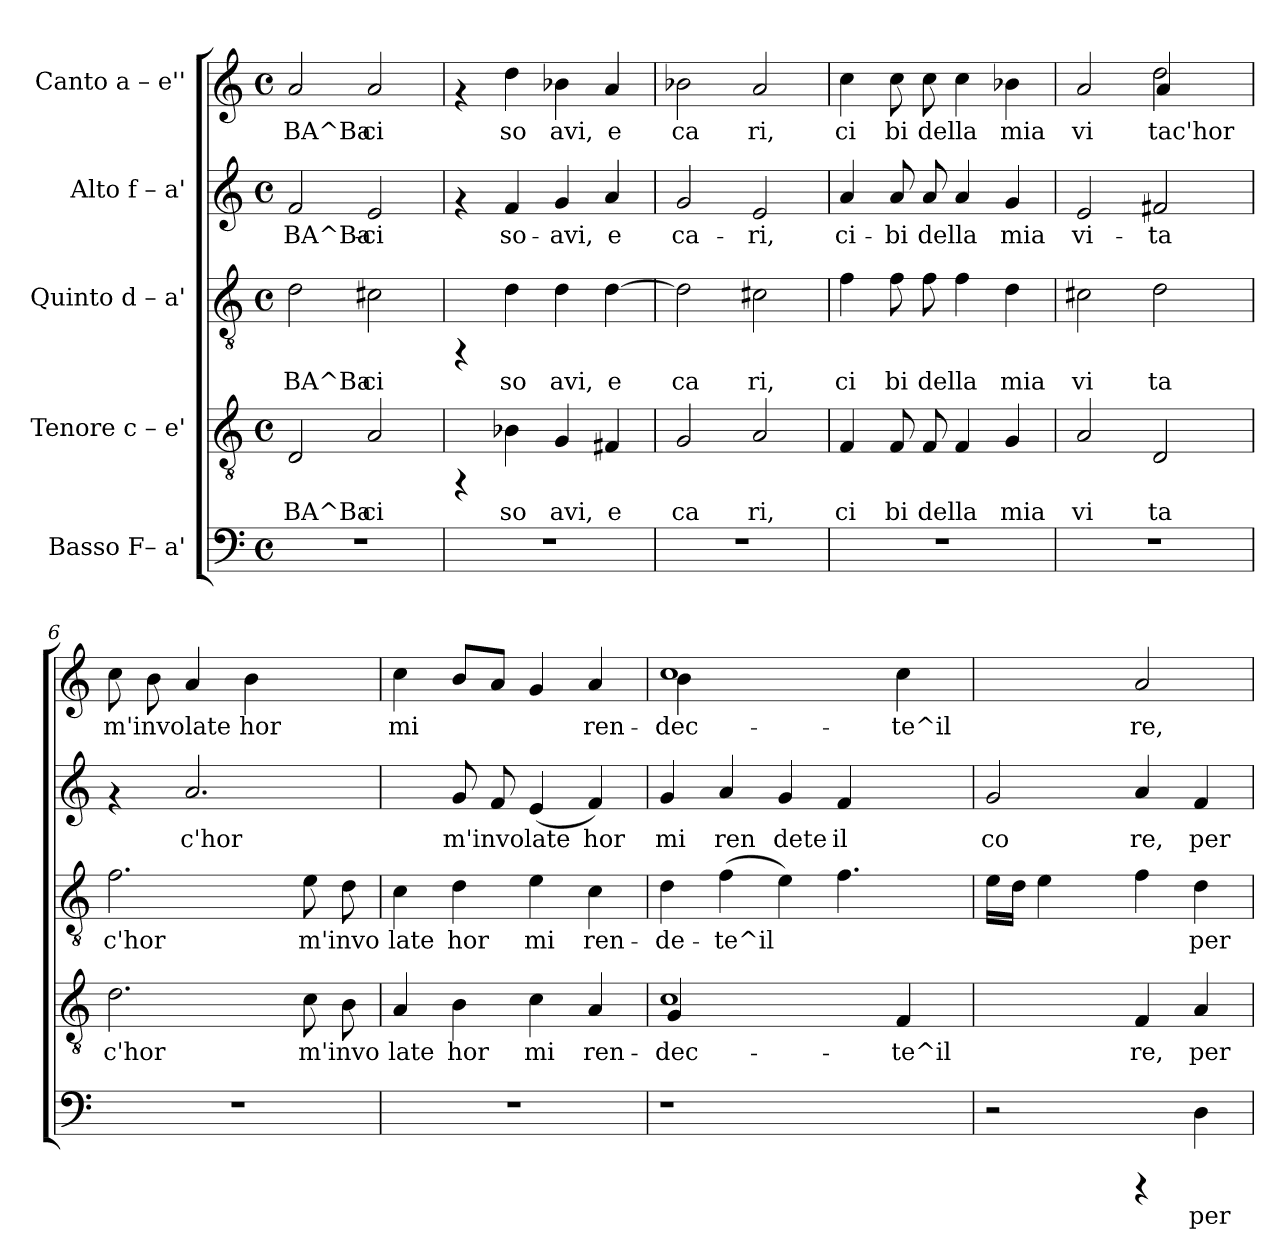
**kern	**text	**kern	**text	**kern	**text	**kern	**text	**kern	**text
*part5	*part5	*part4	*part4	*part3	*part3	*part2	*part2	*part1	*part1
*staff5	*staff5	*staff4	*staff4	*staff3	*staff3	*staff2	*staff2	*staff1	*staff1
*I"Basso  F– a'	*	*I"Tenore  c – e'	*	*I"Quinto  d – a'	*	*I"Alto  f – a'	*	*I"Canto  a – e''	*
!!LO:PB:g=z
*stria5	*	*stria5	*	*stria5	*	*stria5	*	*stria5	*
*clefF4	*	*clefGv2	*	*clefGv2	*	*clefG2	*	*clefG2	*
*k[]	*	*k[]	*	*k[]	*	*k[]	*	*k[]	*
*C:	*	*C:	*	*C:	*	*C:	*	*C:	*
*M4/4	*	*M4/4	*	*M4/4	*	*M4/4	*	*M4/4	*
*met(c)	*	*met(c)	*	*met(c)	*	*met(c)	*	*met(c)	*
=1	=1	=1	=1	=1	=1	=1	=1	=1	=1
!	!	!	!LO:LY:b:rj	!	!LO:LY:b:rj	!	!LO:LY:b:rj	!	!LO:LY:b:rj
1r	.	2D/	BA^Ba	2d\	BA^Ba	2f/	BA^Ba-	2a/	BA^Ba
!	!	!	!LO:LY:b:rj	!	!LO:LY:b:rj	!	!LO:LY:b:rj	!	!LO:LY:b:rj
.	.	2A/	ci	2c#X\	ci	2e/	-ci	2a/	ci
=2	=2	=2	=2	=2	=2	=2	=2	=2	=2
1r	.	4rFF	.	4rFF	.	4rf	.	4rf	.
!	!	!	!LO:LY:b:rj	!	!LO:LY:b:rj	!	!LO:LY:b:rj	!	!LO:LY:b:rj
.	.	4B-X\	so	4d\	so	4f/	so-	4dd\	so
!	!	!	!LO:LY:b:rj	!	!LO:LY:b:rj	!	!LO:LY:b:rj	!	!LO:LY:b:rj
.	.	4G/	avi,	4d\	avi,	4g/	-avi,	4b-X\	avi,
!	!	!	!LO:LY:b:rj	!	!LO:LY:b:rj	!	!LO:LY:b:rj	!	!LO:LY:b:rj
.	.	4F#X/	e	[<4d\	e	4a/	e	4a/	e
=3	=3	=3	=3	=3	=3	=3	=3	=3	=3
!	!	!	!LO:LY:b:rj	!	!LO:LY:b:rj	!	!LO:LY:b:rj	!	!LO:LY:b:rj
1r	.	2G/	ca	2d\]	ca	2g/	ca-	2b-X\	ca
!	!	!	!LO:LY:b:rj	!	!LO:LY:b:rj	!	!LO:LY:b:rj	!	!LO:LY:b:rj
.	.	2A/	ri,	2c#X\	ri,	2e/	-ri,	2a/	ri,
=4	=4	=4	=4	=4	=4	=4	=4	=4	=4
!	!	!	!LO:LY:b:rj	!	!LO:LY:b:rj	!	!LO:LY:b:rj	!	!LO:LY:b:rj
1r	.	4F/	ci	4f\	ci	4a/	ci-	4cc\	ci
!	!	!	!LO:LY:b:rj	!	!LO:LY:b:rj	!	!LO:LY:b:rj	!	!LO:LY:b:rj
.	.	8F/	bi	8f\	bi	8a/	-bi	8cc\	bi
!	!	!	!LO:LY:b:rj	!	!LO:LY:b:rj	!	!LO:LY:b:rj	!	!LO:LY:b:rj
.	.	8F/	della	8f\	della	8a/	della	8cc\	della
!	!	!	!LO:LY:b:rj	!	!LO:LY:b:rj	!	!LO:LY:b:rj	!	!LO:LY:b:rj
.	.	4F/	.	4f\	.	4a/	.	4cc\	.
!	!	!	!LO:LY:b:rj	!	!LO:LY:b:rj	!	!LO:LY:b:rj	!	!LO:LY:b:rj
.	.	4G/	mia	4d\	mia	4g/	mia	4b-X\	mia
=5	=5	=5	=5	=5	=5	=5	=5	=5	=5
!	!	!	!LO:LY:b:rj	!	!LO:LY:b:rj	!	!LO:LY:b:rj	!	!LO:LY:b:rj
*	*	*	*	*	*	*	*	*^	*
1r	.	2A/	vi	2c#X\	vi	2e/	vi-	2a/	2ryy	vi
!	!	!	!LO:LY:b:rj	!	!LO:LY:b:rj	!	!LO:LY:b:rj	!	!	!LO:LY:b:rj
.	.	2D/	ta	2d\	ta	2f#X/	-ta	2dd\	4a/	tac'hor
.	.	.	.	.	.	.	.	.	4ryy	.
=6	=6	=6	=6	=6	=6	=6	=6	=6	=6	=6
!	!	!	!LO:LY:b:rj	!	!LO:LY:b:rj	!	!	!	!	!LO:LY:b:rj
*	*	*	*	*	*	*	*	*v	*v	*
1r	.	2.d\	c'hor	2.f\	c'hor	4rf	.	8cc\	m'involate
!	!	!	!	!	!	!	!	!	!LO:LY:b:rj
.	.	.	.	.	.	.	.	8b\	.
!	!	!	!	!	!	!	!LO:LY:b:rj	!	!LO:LY:b:rj
.	.	.	.	.	.	2.a/	c'hor	4a/	.
!	!	!	!	!	!	!	!	!	!LO:LY:b:rj
.	.	.	.	.	.	.	.	4b\	hor
!	!	!	!LO:LY:b:rj	!	!LO:LY:b:rj	!	!	!	!
.	.	8c\	m'invo	8e\	m'invo	.	.	4ryy	.
!	!	!	!LO:LY:b:rj	!	!LO:LY:b:rj	!	!	!	!
.	.	8B\	.	8d\	.	.	.	.	.
!!LO:LB:g=z
=7	=7	=7	=7	=7	=7	=7	=7	=7	=7
!	!	!	!LO:LY:b:rj	!	!LO:LY:b:rj	!	!	!	!LO:LY:b:rj
1r	.	4A/	late	4c\	late	4ryy	.	4cc\	mi
!	!	!	!LO:LY:b:rj	!	!LO:LY:b:rj	!	!LO:LY:b:rj	!	!LO:LY:b:rj
.	.	4B\	hor	4d\	hor	8g/	m'invo	8b/L	.
!	!	!	!	!	!	!	!LO:LY:b:rj	!	!LO:LY:b:rj
.	.	.	.	.	.	8f/	.	8a/J	.
!	!	!	!LO:LY:b:rj	!	!LO:LY:b:rj	!	!LO:LY:b:rj	!	!LO:LY:b:rj
.	.	4c\	mi	4e\	mi	(<4e/	late	4g/	.
!	!	!	!LO:LY:b:rj	!	!LO:LY:b:rj	!	!LO:LY:b:rj	!	!LO:LY:b:rj
.	.	4A/	ren-	4c\	ren-	4f/)	hor	4a/	ren-
=8	=8	=8	=8	=8	=8	=8	=8	=8	=8
*	*	*^	*	*	*	*	*	*	*
!	!	!	!	!LO:LY:b:rj	!	!LO:LY:b:rj	!	!LO:LY:b:rj	!	!LO:LY:b:rj
*	*	*	*	*	*	*	*	*	*^	*
1r	.	1c	4G/	-dec-	4d\	-de-	4g/	mi	1cc	4b\	-dec-
!	!	!	!	!	!	!LO:LY:b:rj	!	!LO:LY:b:rj	!	!	!
.	.	.	1ryy	.	(<4f\	-te^il	4a/	ren	.	1ryy	.
!	!	!	!	!	!	!	!	!LO:LY:b:rj	!	!	!
.	.	.	.	.	4e\)	.	4g/	dete	.	.	.
!	!	!	!	!	!	!LO:LY:b:rj	!	!LO:LY:b:rj	!	!	!
.	.	.	.	.	4.f\	-	4f/	il	.	.	.
!	!	!	!	!LO:LY:b:rj	!	!	!	!	!	!	!LO:LY:b:rj
4ryy	.	4F/	.	-te^il	.	.	4ryy	.	4cc\	.	-te^il
.	.	.	.	.	8ryy	.	.	.	.	.	.
*	*	*v	*v	*	*	*	*	*	*v	*v	*
=9	=9	=9	=9	=9	=9	=9	=9	=9	=9
!	!	!	!	!	!LO:LY:b:rj	!	!LO:LY:b:rj	!	!
2r	.	2ryy	.	16e\L	--	2g/	co	2ryy	.
!	!	!	!	!	!LO:LY:b:rj	!	!	!	!
.	.	.	.	16d\J	--	.	.	.	.
!	!	!	!	!	!LO:LY:b:rj	!	!	!	!
.	.	.	.	4e\	--	.	.	.	.
.	.	.	.	8ryy	.	.	.	.	.
!	!	!	!LO:LY:b:rj	!	!	!	!LO:LY:b:rj	!	!LO:LY:b:rj
4rCCC	.	4F/	re,	4f\	.	4a/	re,	2a/	re,
!	!LO:LY:b:cj	!	!LO:LY:b:rj	!	!LO:LY:b:rj	!	!LO:LY:b:rj	!	!
4D\	per	4A/	per	4d\	-per	4f/	per	.	.
=	=	=	=	=	=	=	=	=	=
*-	*-	*-	*-	*-	*-	*-	*-	*-	*-
